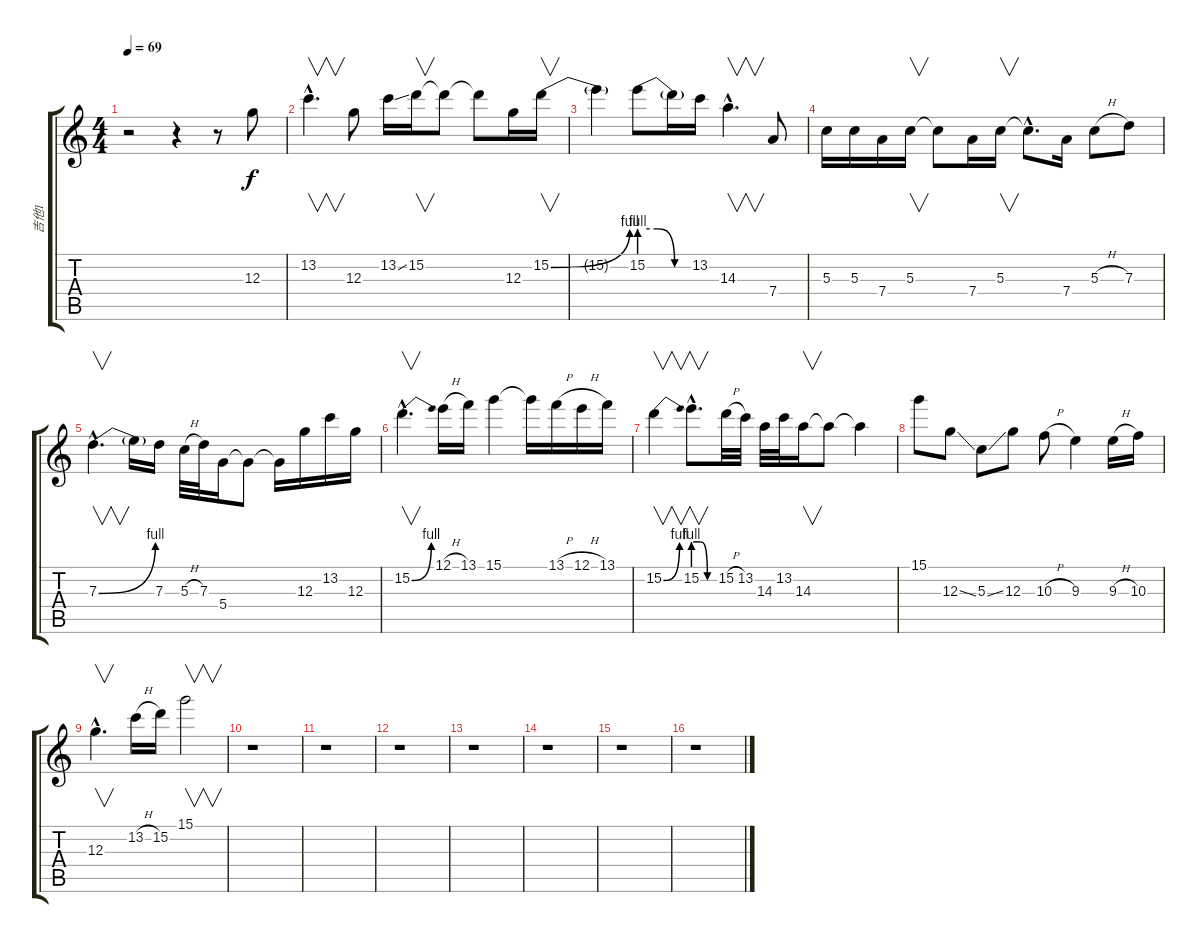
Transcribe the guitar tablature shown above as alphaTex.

\track ("吉他1" "吉他1") {instrument overdrivenguitar}
\staff {score tabs}
\tuning (E4 B3 G3 D3 A2 E2) {hide}
\ts (4 4)
\tempo 69
\clef g2
\ks c
r.2{dy f instrument overdrivenguitar} r.4 r.8 12.3.8 |
13.2{hac}.4{v d} 12.3.8 13.2{ss}.16 15.2.16{v} 15.2{t}.8 15.2{t}.8 12.3.16 15.2{be (bend 0 0 60 4)}.16{v} |
15.2{t}.4 15.2{be (custom 0 4 20 4 40 0 60 0)}.8 15.2{t}.16 13.2.16 14.3{hac}.4{v d} 7.4.8 |
5.3.16 5.3.16 7.4.16 5.3.16{v} 5.3{t}.8 7.4.16 5.3.16{v} 5.3{hac t}.8{d} 7.4.16 5.3{h}.8 7.3.8 |
7.3{be (bend 0 0 60 4) hac}.4{v d} 7.3{t}.16 7.3.16 5.3{h}.32 7.3.32 5.4.16 5.4{t}.8 5.4{t}.16 12.3.16 13.2.16 12.3.16 |
15.2{be (bend 0 0 60 4) hac}.4{v d} 12.1{h}.16 13.1.16 15.1.4 15.1{t}.16 13.1{h}.16 12.1{h}.16 13.1.16 |
15.2{be (bend 0 0 60 4)}.4{v} 15.2{be (custom 0 4 20 4 40 0 60 0) hac}.8{v d} 15.2{h}.32 13.2.32 14.3.32 13.2.32 14.3.16{v} 14.3{t}.8 14.3{t}.4 |
15.1.8 12.3{ss}.8 5.3{ss}.8 12.3.8 10.3{h}.8 9.3.4 9.3{h}.16 10.3.16 |
12.3{hac}.4{v d} 13.2{h}.16 15.2.16 15.1.2{v} |
r.1 |
r.1 |
r.1 |
r.1 |
r.1 |
r.1 |
r.1
